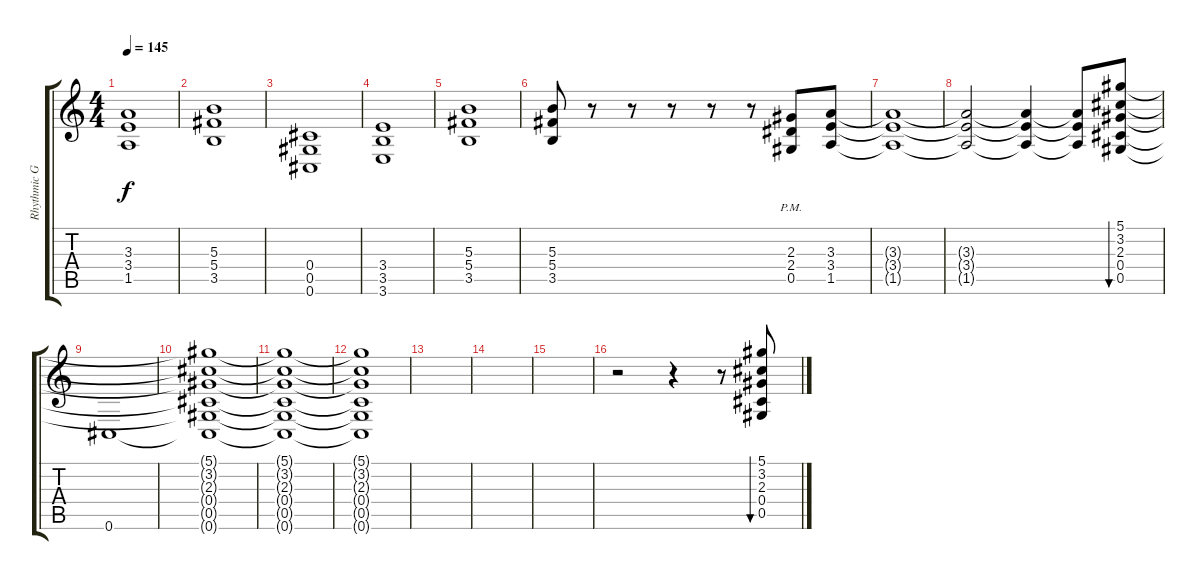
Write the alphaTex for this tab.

\track ("Rhythmic Guitar" "Rhythmic G") {instrument distortionguitar}
\staff {score tabs}
\tuning (Eb4 Bb3 Gb3 Db3 Ab2 Db2) {hide}
\ts (4 4)
\tempo 145
\clef g2
\ks c
(3.3 3.4 1.5).1{dy f} |
(5.3 5.4 3.5).1 |
(0.4 0.5 0.6).1 |
(3.4 3.5 3.6).1 |
(5.3 5.4 3.5).1 |
(5.3 5.4 3.5).8 r.8 r.8 r.8 r.8 r.8 (2.3{pm} 2.4{pm} 0.5{pm}).8 (3.3 3.4 1.5).8 |
(3.3{t} 3.4{t} 1.5{t}).1 |
(3.3{t} 3.4{t} 1.5{t}).2 (3.3{t} 3.4{t} 1.5{t}).4 (3.3{t} 3.4{t} 1.5{t}).8 (5.1 3.2 2.3 0.4 0.5).8{bu 240 instrument electricguitarclean} |
0.6.1 |
(5.1{t} 3.2{t} 2.3{t} 0.4{t} 0.5{t} 0.6{t}).1 |
(5.1{t} 3.2{t} 2.3{t} 0.4{t} 0.5{t} 0.6{t}).1 |
(5.1{t} 3.2{t} 2.3{t} 0.4{t} 0.5{t} 0.6{t}).1 |
|
|
|
r.2 r.4 r.8 (5.1 3.2 2.3 0.4 0.5).8{bu 240}
